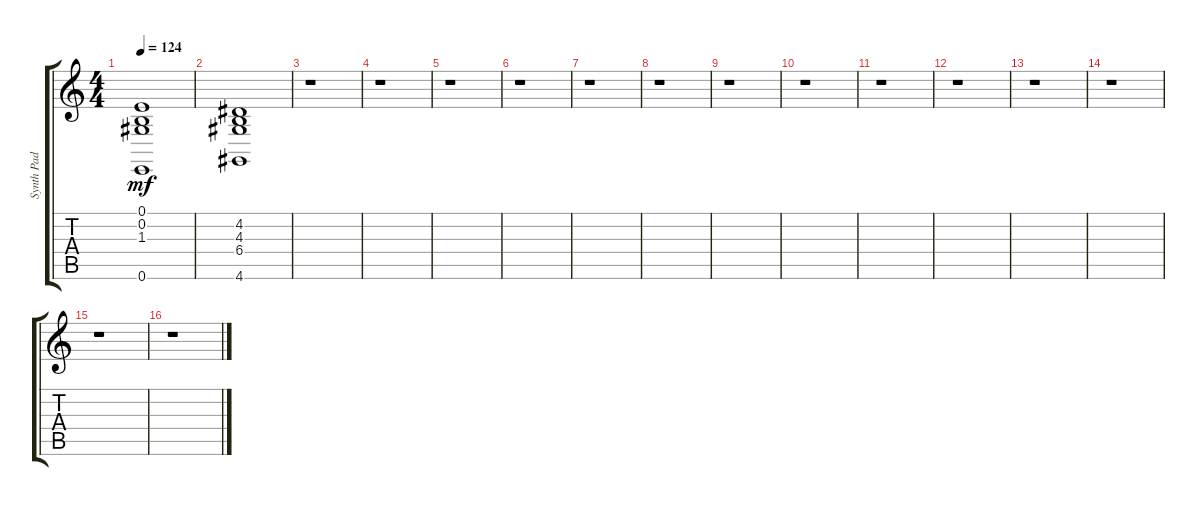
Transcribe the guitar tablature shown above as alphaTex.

\track ("Synth Pad" "Synth Pad") {instrument pad2warm}
\staff {score tabs}
\tuning (E4 B3 G3 D3 A2 E2) {hide}
\ts (4 4)
\tempo 124
\clef g2
\ks c
(0.1 0.2 1.3 0.6).1{dy mf} |
(4.2 4.3 6.4 4.6).1 |
r.1 |
r.1 |
r.1 |
r.1 |
r.1 |
r.1 |
r.1 |
r.1 |
r.1 |
r.1 |
r.1 |
r.1 |
r.1 |
r.1
